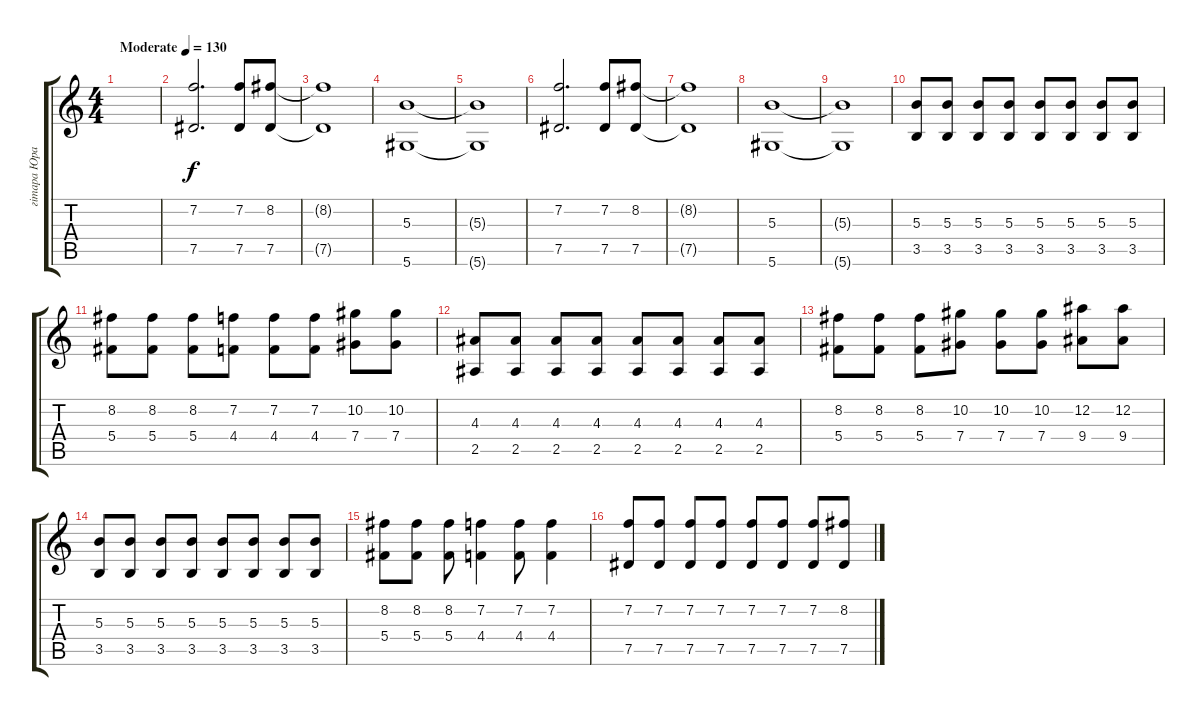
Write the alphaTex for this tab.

\track ("гiтара Юрась" "гiтара Юра") {instrument overdrivenguitar}
\staff {score tabs}
\tuning (Eb4 Bb3 Gb3 Db3 Ab2 Eb2) {hide}
\ts (4 4)
\tempo (130 "Moderate")
\clef g2
\ks c
|
(7.2 7.5).2{d instrument electricguitarmuted} (7.2 7.5).8 (8.2 7.5).8 |
(8.2{t} 7.5{t}).1 |
(5.3 5.6).1 |
(5.3{t} 5.6{t}).1 |
(7.2 7.5).2{d} (7.2 7.5).8 (8.2 7.5).8 |
(8.2{t} 7.5{t}).1 |
(5.3 5.6).1 |
(5.3{t} 5.6{t}).1 |
(5.3 3.5).8{instrument overdrivenguitar} (5.3 3.5).8 (5.3 3.5).8 (5.3 3.5).8 (5.3 3.5).8 (5.3 3.5).8 (5.3 3.5).8 (5.3 3.5).8 |
(8.2 5.4).8 (8.2 5.4).8 (8.2 5.4).8 (7.2 4.4).8 (7.2 4.4).8 (7.2 4.4).8 (10.2 7.4).8 (10.2 7.4).8 |
(4.3 2.5).8 (4.3 2.5).8 (4.3 2.5).8 (4.3 2.5).8 (4.3 2.5).8 (4.3 2.5).8 (4.3 2.5).8 (4.3 2.5).8 |
(8.2 5.4).8 (8.2 5.4).8 (8.2 5.4).8 (10.2 7.4).8 (10.2 7.4).8 (10.2 7.4).8 (12.2 9.4).8 (12.2 9.4).8 |
(5.3 3.5).8 (5.3 3.5).8 (5.3 3.5).8 (5.3 3.5).8 (5.3 3.5).8 (5.3 3.5).8 (5.3 3.5).8 (5.3 3.5).8 |
(8.2 5.4).8 (8.2 5.4).8 (8.2 5.4).8 (7.2 4.4).4 (7.2 4.4).8 (7.2 4.4).4 |
(7.2 7.5).8{instrument electricguitarmuted} (7.2 7.5).8 (7.2 7.5).8 (7.2 7.5).8 (7.2 7.5).8 (7.2 7.5).8 (7.2 7.5).8 (8.2 7.5).8
